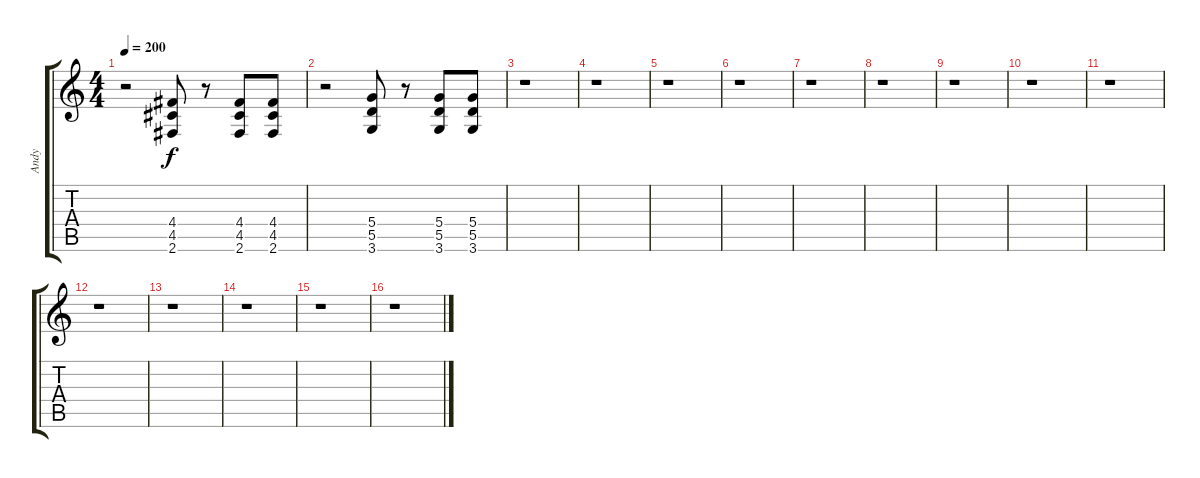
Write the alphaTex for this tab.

\track ("Andy" "Andy") {instrument overdrivenguitar}
\staff {score tabs}
\tuning (E4 B3 G3 D3 A2 E2) {hide}
\ts (4 4)
\tempo 200
\clef g2
\ks c
r.2{dy f} (4.4 4.5 2.6).8 r.8 (4.4 4.5 2.6).8 (4.4 4.5 2.6).8 |
r.2 (5.4 5.5 3.6).8 r.8 (5.4 5.5 3.6).8 (5.4 5.5 3.6).8 |
r.1 |
r.1 |
r.1 |
r.1 |
r.1 |
r.1 |
r.1 |
r.1 |
r.1 |
r.1 |
r.1 |
r.1 |
r.1 |
r.1
